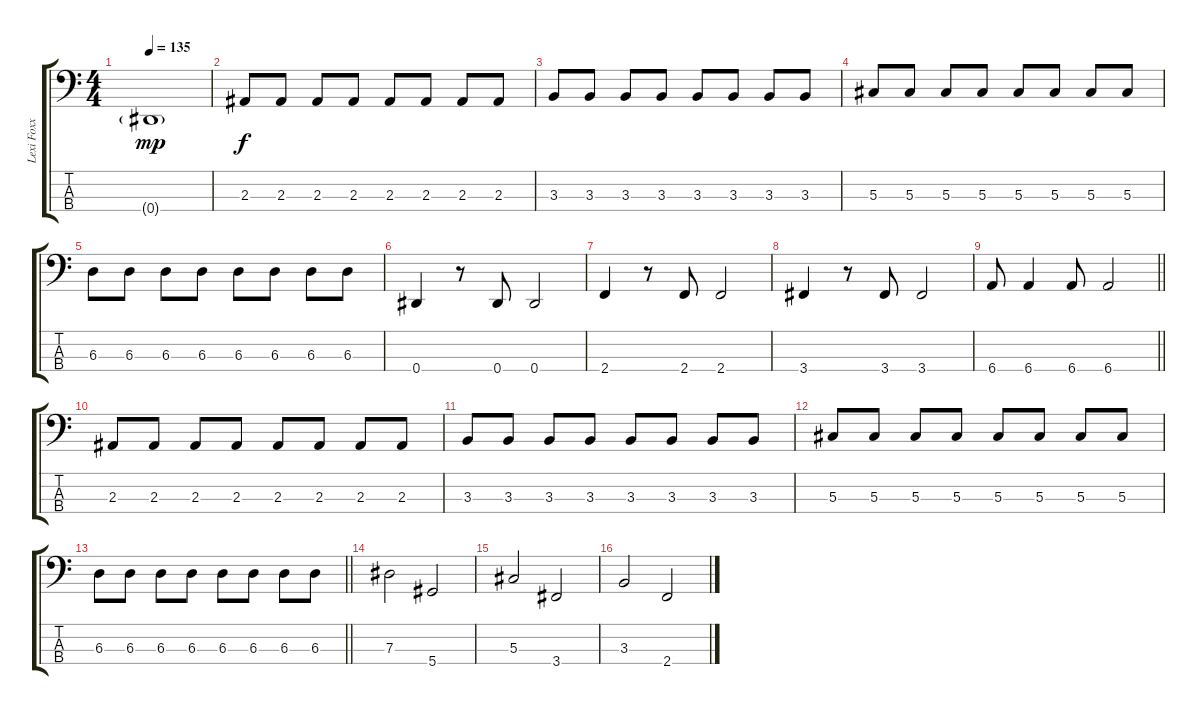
\track ("Lexi Foxx Bass" "Lexi Foxx ") {instrument electricbassfinger}
\staff {score tabs}
\tuning (Gb2 Db2 Ab1 Eb1) {hide}
\ts (4 4)
\tempo 135
\clef f4
\ks c
0.4{g}.1{dy mp} |
2.3.8{dy f} 2.3.8 2.3.8 2.3.8 2.3.8 2.3.8 2.3.8 2.3.8 |
3.3.8 3.3.8 3.3.8 3.3.8 3.3.8 3.3.8 3.3.8 3.3.8 |
5.3.8 5.3.8 5.3.8 5.3.8 5.3.8 5.3.8 5.3.8 5.3.8 |
6.3.8 6.3.8 6.3.8 6.3.8 6.3.8 6.3.8 6.3.8 6.3.8 |
0.4.4 r.8 0.4.8 0.4.2 |
2.4.4 r.8 2.4.8 2.4.2 |
3.4.4 r.8 3.4.8 3.4.2 |
\barLineRight lightlight
6.4.8 6.4.4 6.4.8 6.4.2 |
2.3.8 2.3.8 2.3.8 2.3.8 2.3.8 2.3.8 2.3.8 2.3.8 |
3.3.8 3.3.8 3.3.8 3.3.8 3.3.8 3.3.8 3.3.8 3.3.8 |
5.3.8 5.3.8 5.3.8 5.3.8 5.3.8 5.3.8 5.3.8 5.3.8 |
\barLineRight lightlight
6.3.8 6.3.8 6.3.8 6.3.8 6.3.8 6.3.8 6.3.8 6.3.8 |
7.3.2 5.4.2 |
5.3.2 3.4.2 |
3.3.2 2.4.2
